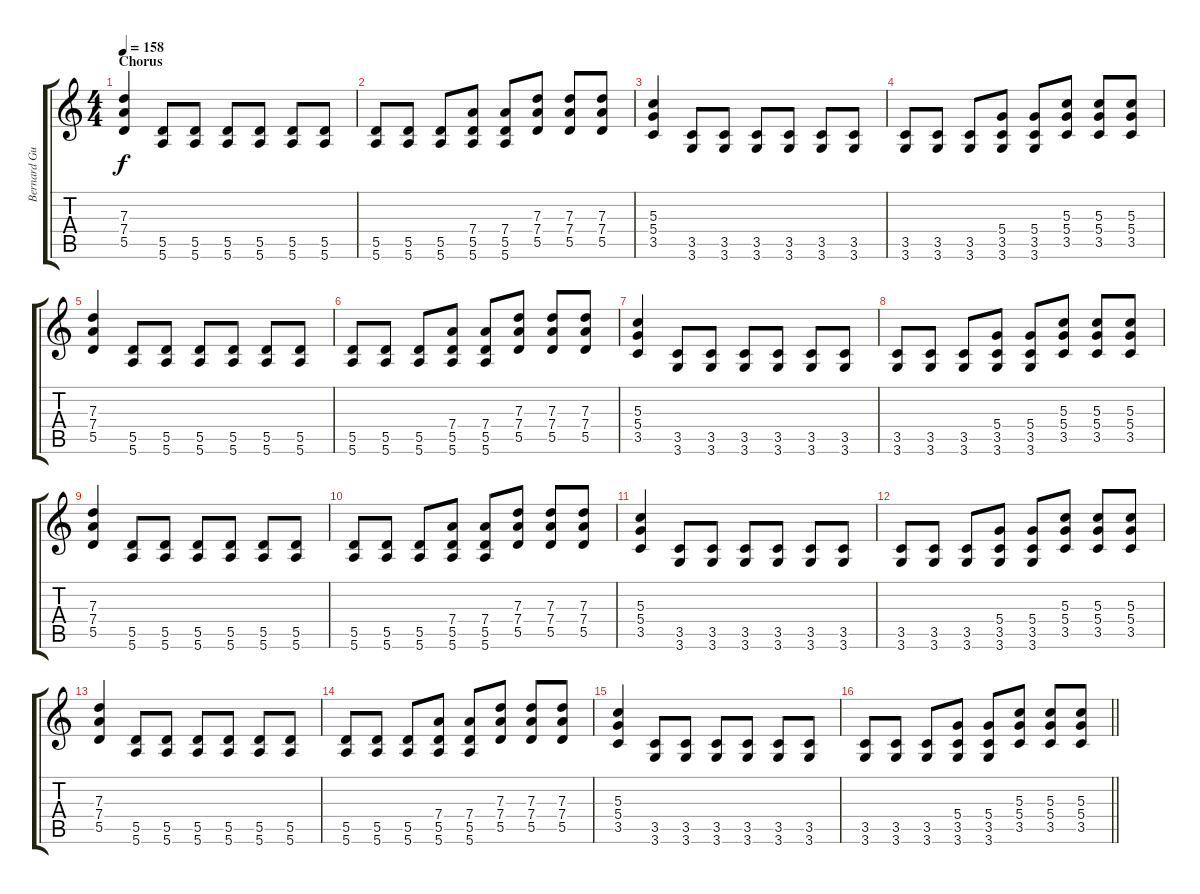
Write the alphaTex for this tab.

\track ("Bernard Guitar 2" "Bernard Gu") {instrument electricguitarclean}
\staff {score tabs}
\tuning (E4 B3 G3 D3 A2 E2) {hide}
\ts (4 4)
\section ("" "Chorus")
\tempo 158
\clef g2
\ks c
(7.3 7.4 5.5).4{dy f} (5.5 5.6).8 (5.5 5.6).8 (5.5 5.6).8 (5.5 5.6).8 (5.5 5.6).8 (5.5 5.6).8 |
(5.5 5.6).8 (5.5 5.6).8 (5.5 5.6).8 (7.4 5.5 5.6).8 (7.4 5.5 5.6).8 (7.3 7.4 5.5).8 (7.3 7.4 5.5).8 (7.3 7.4 5.5).8 |
(5.3 5.4 3.5).4 (3.5 3.6).8 (3.5 3.6).8 (3.5 3.6).8 (3.5 3.6).8 (3.5 3.6).8 (3.5 3.6).8 |
(3.5 3.6).8 (3.5 3.6).8 (3.5 3.6).8 (5.4 3.5 3.6).8 (5.4 3.5 3.6).8 (5.3 5.4 3.5).8 (5.3 5.4 3.5).8 (5.3 5.4 3.5).8 |
(7.3 7.4 5.5).4 (5.5 5.6).8 (5.5 5.6).8 (5.5 5.6).8 (5.5 5.6).8 (5.5 5.6).8 (5.5 5.6).8 |
(5.5 5.6).8 (5.5 5.6).8 (5.5 5.6).8 (7.4 5.5 5.6).8 (7.4 5.5 5.6).8 (7.3 7.4 5.5).8 (7.3 7.4 5.5).8 (7.3 7.4 5.5).8 |
(5.3 5.4 3.5).4 (3.5 3.6).8 (3.5 3.6).8 (3.5 3.6).8 (3.5 3.6).8 (3.5 3.6).8 (3.5 3.6).8 |
(3.5 3.6).8 (3.5 3.6).8 (3.5 3.6).8 (5.4 3.5 3.6).8 (5.4 3.5 3.6).8 (5.3 5.4 3.5).8 (5.3 5.4 3.5).8 (5.3 5.4 3.5).8 |
(7.3 7.4 5.5).4 (5.5 5.6).8 (5.5 5.6).8 (5.5 5.6).8 (5.5 5.6).8 (5.5 5.6).8 (5.5 5.6).8 |
(5.5 5.6).8 (5.5 5.6).8 (5.5 5.6).8 (7.4 5.5 5.6).8 (7.4 5.5 5.6).8 (7.3 7.4 5.5).8 (7.3 7.4 5.5).8 (7.3 7.4 5.5).8 |
(5.3 5.4 3.5).4 (3.5 3.6).8 (3.5 3.6).8 (3.5 3.6).8 (3.5 3.6).8 (3.5 3.6).8 (3.5 3.6).8 |
(3.5 3.6).8 (3.5 3.6).8 (3.5 3.6).8 (5.4 3.5 3.6).8 (5.4 3.5 3.6).8 (5.3 5.4 3.5).8 (5.3 5.4 3.5).8 (5.3 5.4 3.5).8 |
(7.3 7.4 5.5).4 (5.5 5.6).8 (5.5 5.6).8 (5.5 5.6).8 (5.5 5.6).8 (5.5 5.6).8 (5.5 5.6).8 |
(5.5 5.6).8 (5.5 5.6).8 (5.5 5.6).8 (7.4 5.5 5.6).8 (7.4 5.5 5.6).8 (7.3 7.4 5.5).8 (7.3 7.4 5.5).8 (7.3 7.4 5.5).8 |
(5.3 5.4 3.5).4 (3.5 3.6).8 (3.5 3.6).8 (3.5 3.6).8 (3.5 3.6).8 (3.5 3.6).8 (3.5 3.6).8 |
\barLineRight lightlight
(3.5 3.6).8 (3.5 3.6).8 (3.5 3.6).8 (5.4 3.5 3.6).8 (5.4 3.5 3.6).8 (5.3 5.4 3.5).8 (5.3 5.4 3.5).8 (5.3 5.4 3.5).8
